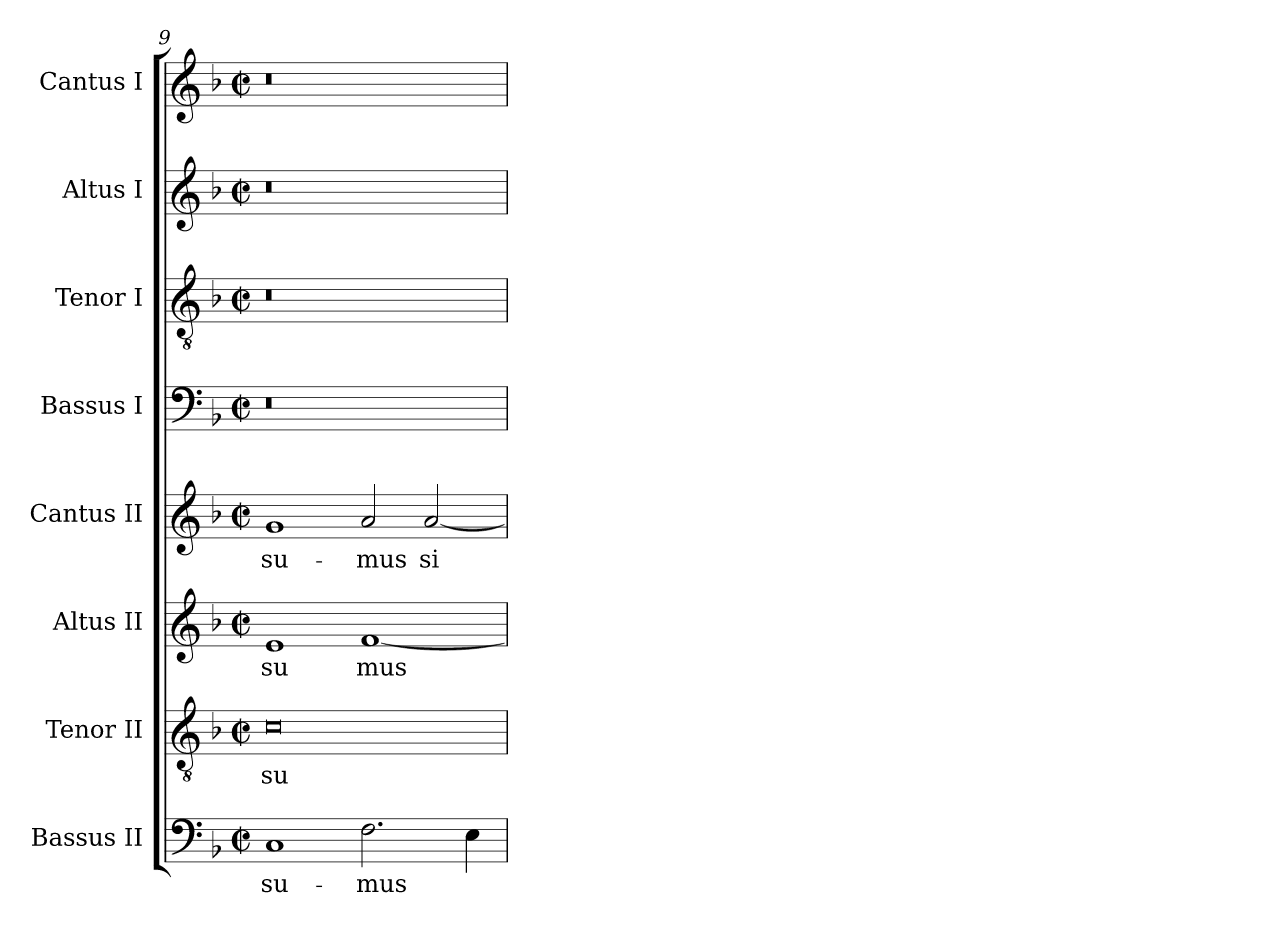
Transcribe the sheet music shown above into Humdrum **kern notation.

**kern	**text	**kern	**text	**kern	**text	**kern	**text	**kern	**kern	**kern	**kern
*part8	*part8	*part7	*part7	*part6	*part6	*part5	*part5	*part4	*part3	*part2	*part1
*staff8	*staff8	*staff7	*staff7	*staff6	*staff6	*staff5	*staff5	*staff4	*staff3	*staff2	*staff1
*I"Bassus II	*	*I"Tenor II	*	*I"Altus II	*	*I"Cantus II	*	*I"Bassus I	*I"Tenor I	*I"Altus I	*I"Cantus I
*I'Bassus II	*	*I'Tenor II	*	*I'Altus II	*	*I'Cantus II	*	*I'Bassus I	*I'Tenor I	*I'Altus I	*I'Cantus I
*clefF4	*	*clefGv2	*	*clefG2	*	*clefG2	*	*clefF4	*clefGv2	*clefG2	*clefG2
*k[b-]	*	*k[b-]	*	*k[b-]	*	*k[b-]	*	*k[b-]	*k[b-]	*k[b-]	*k[b-]
*F:	*	*F:	*	*F:	*	*F:	*	*F:	*F:	*F:	*F:
*M2/2	*	*M2/2	*	*M2/2	*	*M2/2	*	*M2/2	*M2/2	*M2/2	*M2/2
*met(c|)	*	*met(c|)	*	*met(c|)	*	*met(c|)	*	*met(c|)	*met(c|)	*met(c|)	*met(c|)
=9	=9	=9	=9	=9	=9	=9	=9	=9	=9	=9	=9
!	!LO:LY:b:cj	!	!LO:LY:b:cj	!	!LO:LY:b:cj	!	!LO:LY:b:cj	!	!	!	!
1C	su-	0c	su-	1e	su	1g	su-	0r	0r	0r	0r
!	!LO:LY:b:cj	!	!	!	!LO:LY:b:cj	!	!LO:LY:b:cj	!	!	!	!
2.F\	-mus	.	.	[<1f	mus	2a/	-mus	.	.	.	.
!	!	!	!	!	!	!	!LO:LY:b:cj	!	!	!	!
.	.	.	.	.	.	[<2a/	si-	.	.	.	.
!	!LO:LY:b:cj	!	!	!	!	!	!	!	!	!	!
4E\	.	.	.	.	.	.	.	.	.	.	.
=	=	=	=	=	=	=	=	=	=	=	=
*-	*-	*-	*-	*-	*-	*-	*-	*-	*-	*-	*-
